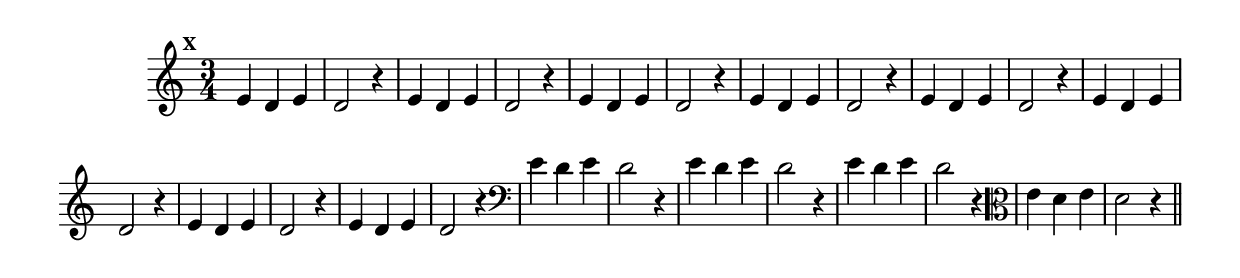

\version "2.14.2"

%\header { texidoc="Perguntas e Respostas"}

\relative c' {

  \override Staff.TimeSignature #'style = #'()
  \time 3/4 
  \override Score.BarNumber #'transparent = ##t
                                %\override Score.RehearsalMark #'font-family = #'roman
  \override Score.RehearsalMark #'font-size = #-2
  \override Score.BarNumber #'transparent = ##t
  \set Score.markFormatter = #format-mark-numbers

  \mark 23 

                                % CLARINETE

  \tag #'cl {
    e4 d e | d2 r4 
  }

                                % FLAUTA

  \tag #'fl {
    e4 d e | d2 r4 
  }

                                % OBOÉ

  \tag #'ob {
    e4 d e | d2 r4 
  }

                                % SAX ALTO

  \tag #'saxa {
    e4 d e | d2 r4 
  }

                                % SAX TENOR

  \tag #'saxt {
    e4 d e | d2 r4 
  }

                                % SAX GENES

  \tag #'saxg {
    e4 d e | d2 r4 
  }

                                % TROMPETE

  \tag #'tpt {
    e4 d e | d2 r4 
  }

                                % TROMPA

  \tag #'tpa {
    e4 d e | d2 r4 
  }


                                % TROMBONE

  \tag #'tbn {
    \clef bass
    e4 d e | d2 r4 
  }

                                % TUBA MIB

  \tag #'tbamib {
    \clef bass
    e4 d e | d2 r4 
  }

                                % TUBA SIB

  \tag #'tbasib {
    \clef bass
    e4 d e | d2 r4 
  }

                                % VIOLA

  \tag #'vla {
    \clef alto
    e4 d e | d2 r4 
  }

                                % FINAL

  \bar "||"

}
